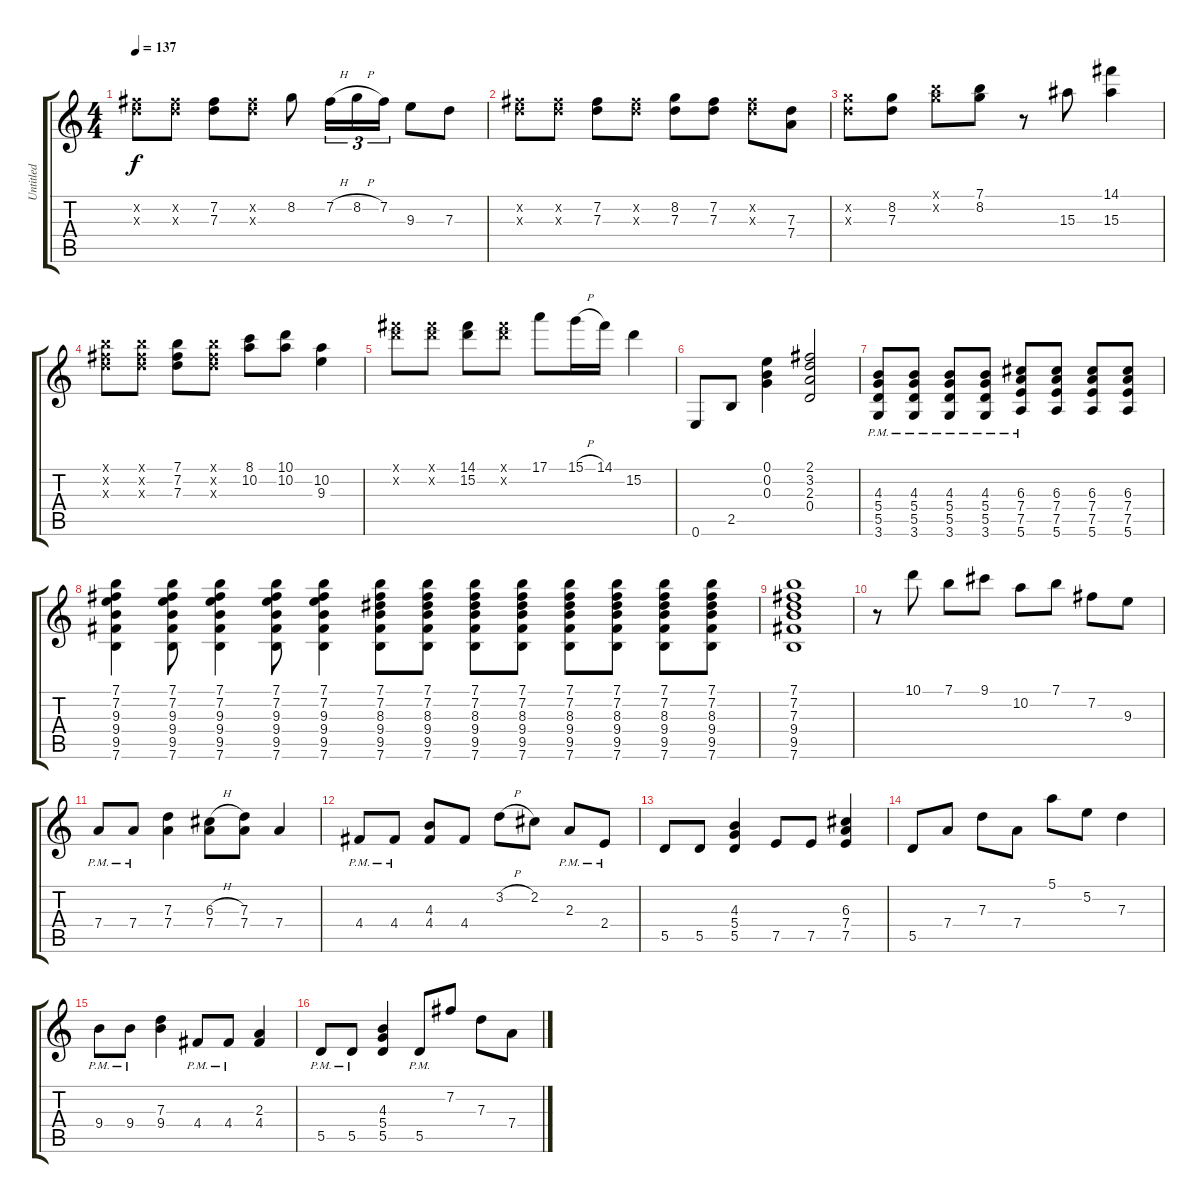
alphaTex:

\track ("Untitled" "Untitled") {instrument acousticguitarnylon}
\staff {score tabs}
\tuning (E4 B3 G3 D3 A2 E2) {hide}
\ts (4 4)
\tempo 137
\clef g2
\ks c
(7.2{x} 7.3{x}).8{dy f} (7.2{x} 7.3{x}).8 (7.2 7.3).8 (7.2{x} 7.3{x}).8 8.2.8 7.2{h}.16{tu (3 2)} 8.2{h}.16{tu (3 2)} 7.2.16{tu (3 2)} 9.3.8 7.3.8 |
(7.2{x} 7.3{x}).8 (7.2{x} 7.3{x}).8 (7.2 7.3).8 (7.2{x} 7.3{x}).8 (8.2 7.3).8 (7.2 7.3).8 (7.2{x} 7.3{x}).8 (7.3 7.4).8 |
(8.2{x} 7.3{x}).8 (8.2 7.3).8 (7.1{x} 8.2{x}).8 (7.1 8.2).8 r.8 15.3.8 (14.1 15.3).4 |
(7.1{x} 7.2{x} 7.3{x}).8 (7.1{x} 7.2{x} 7.3{x}).8 (7.1 7.2 7.3).8 (7.1{x} 7.2{x} 7.3{x}).8 (8.1 10.2).8 (10.1 10.2).8 (10.2 9.3).4 |
(14.1{x} 15.2{x}).8 (14.1{x} 15.2{x}).8 (14.1 15.2).8 (14.1{x} 15.2{x}).8 17.1.8 15.1{h}.16 14.1.16 15.2.4 |
0.6.8 2.5.8 (0.1 0.2 0.3).4 (2.1 3.2 2.3 0.4).2 |
(4.3{pm} 5.4{pm} 5.5{pm} 3.6{pm}).8 (4.3{pm} 5.4{pm} 5.5{pm} 3.6{pm}).8 (4.3{pm} 5.4{pm} 5.5{pm} 3.6{pm}).8 (4.3{pm} 5.4{pm} 5.5{pm} 3.6{pm}).8 (6.3{pm} 7.4{pm} 7.5{pm} 5.6{pm}).8 (6.3 7.4 7.5 5.6).8 (6.3 7.4 7.5 5.6).8 (6.3 7.4 7.5 5.6).8 |
(7.1 7.2 9.3 9.4 9.5 7.6).4 (7.1 7.2 9.3 9.4 9.5 7.6).8 (7.1 7.2 9.3 9.4 9.5 7.6).4 (7.1 7.2 9.3 9.4 9.5 7.6).8 (7.1 7.2 9.3 9.4 9.5 7.6).4 (7.1 7.2 8.3 9.4 9.5 7.6).8 (7.1 7.2 8.3 9.4 9.5 7.6).8 (7.1 7.2 8.3 9.4 9.5 7.6).8 (7.1 7.2 8.3 9.4 9.5 7.6).8 (7.1 7.2 8.3 9.4 9.5 7.6).8 (7.1 7.2 8.3 9.4 9.5 7.6).8 (7.1 7.2 8.3 9.4 9.5 7.6).8 (7.1 7.2 8.3 9.4 9.5 7.6).8 |
(7.1 7.2 7.3 9.4 9.5 7.6).1 |
r.8 10.1.8 7.1.8 9.1.8 10.2.8 7.1.8 7.2.8 9.3.8 |
7.4{pm}.8 7.4{pm}.8 (7.3 7.4).4 (6.3{h} 7.4).8 (7.3 7.4).8 7.4.4 |
4.4{pm}.8 4.4{pm}.8 (4.3 4.4).8 4.4.8 3.2{h}.8 2.2.8 2.3{pm}.8 2.4{pm}.8 |
5.5.8 5.5.8 (4.3 5.4 5.5).4 7.5.8 7.5.8 (6.3 7.4 7.5).4 |
5.5.8 7.4.8 7.3.8 7.4.8 5.1.8 5.2.8 7.3.4 |
9.4{pm}.8 9.4{pm}.8 (7.3 9.4).4 4.4{pm}.8 4.4{pm}.8 (2.3 4.4).4 |
5.5{pm}.8 5.5{pm}.8 (4.3 5.4 5.5).4 5.5{pm}.8 7.2.8 7.3.8 7.4.8
